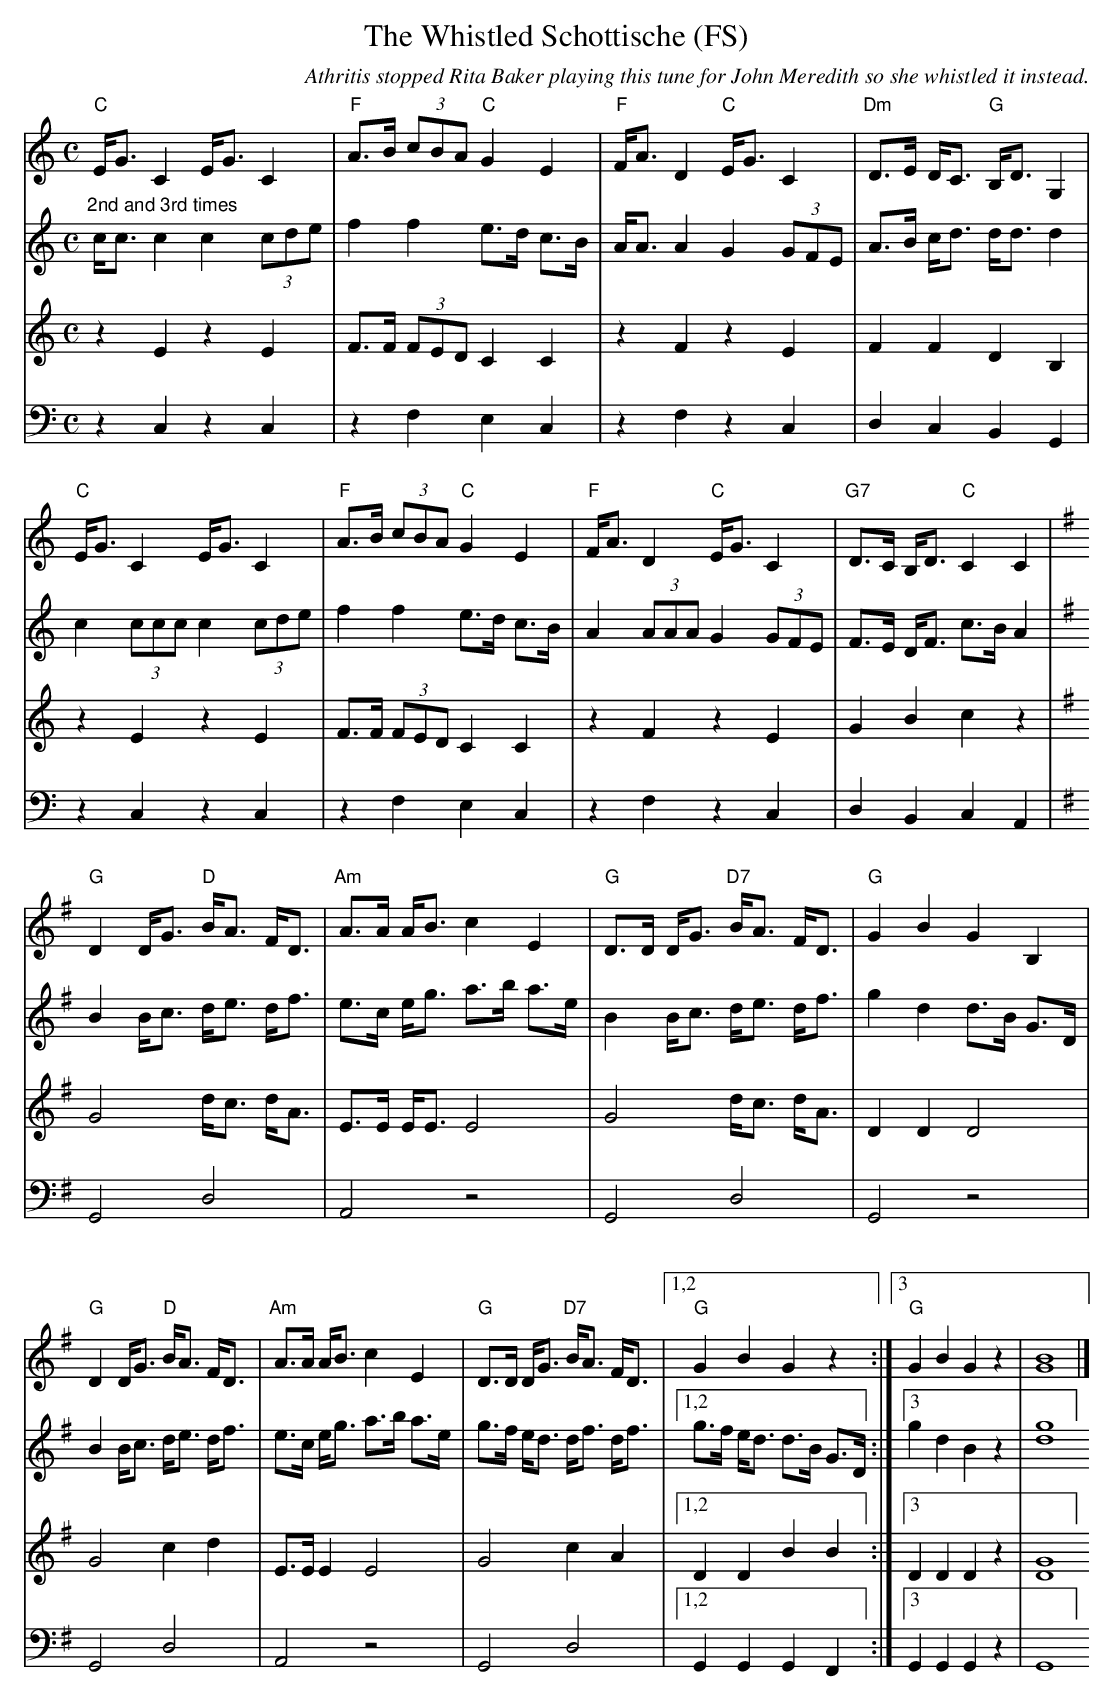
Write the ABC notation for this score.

X:1
T:Whistled Schottische (FS), The
C:Athritis stopped Rita Baker playing this tune for John Meredith so she whistled it instead.
M:C
L:1/8
V:1
K:C
"C"E<G C2 E<G C2|"F"A>B (3cBA "C"G2 E2|"F"F<A D2 "C"E<G C2|"Dm"D>E D<C "G"B,<D G,2|
"C"E<G C2 E<G C2|"F"A>B (3cBA "C"G2 E2|"F"F<A D2 "C"E<G C2|"G7"D>C B,<D "C"C2 C2|
K:G
"G"D2 D<G "D"B<A F<D|"Am"A>A A<B c2 E2|"G"D>D D<G "D7"B<A F<D|"G"G2 B2 G2 B,2|
"G"D2 D<G "D"B<A F<D|"Am"A>A A<B c2 E2|"G"D>D D<G "D7"B<A F<D|[1,2"G"G2 B2 G2 z2:|3"G"G2 B2 G2z2| [GB]8|]
V:2
K:C
"2nd and 3rd times"c<cc2c2(3cde|f2 f2 e>d c>B|A<A A2 G2 (3GFE|A>B c<d d<d d2|
c2(3cccc2(3cde|f2 f2 e>d c>B|A2 (3AAA G2 (3GFE|F>E D<F c>B A2|
K:G
B2B<c d<e d<f|e>c e<g a>b a>e|B2B<c d<e d<f| g2 d2 d>B G>D|
B2B<c d<e d<f|e>c e<g a>b a>e|g>f e<d  d<f d<f|1,2 g>f e<d d>B G>D:|3g2d2B2z2| [dg]8]
V:3
K:C
z2 E2 z2 E2|F>F (3FED C2 C2|z2F2 z2 E2|F2 F2 D2 B,2|
z2 E2 z2 E2|F>F (3FED C2 C2|z2F2 z2 E2|G2 B2 c2 z2|
K:G
G4 d<c d<A|E>E E<E E4|G4 d<c d<A|D2 D2 D4|
G4 c2d2|E>E E2 E4|G4 c2 A2|[1,2 D2 D2 B2 B2:|3D2 D2 D2z2| [DG]8]
V:4 clef=bass
K:C
z2C,2z2C,2|z2F,2E,2C,2|z2F,2z2C,2|D,2C,2B,,2G,,2|
z2C,2z2C,2|z2F,2E,2C,2|z2F,2z2C,2|D,2B,,2C,2A,,2|
K:G
G,,4D,4|A,,4z4|G,,4D,4|G,,4z4|
G,,4D,4|A,,4z4|G,,4D,4|[1,2G,,2G,,2G,,2F,,2:|3G,,2G,,2G,,2z2|G,,8]
